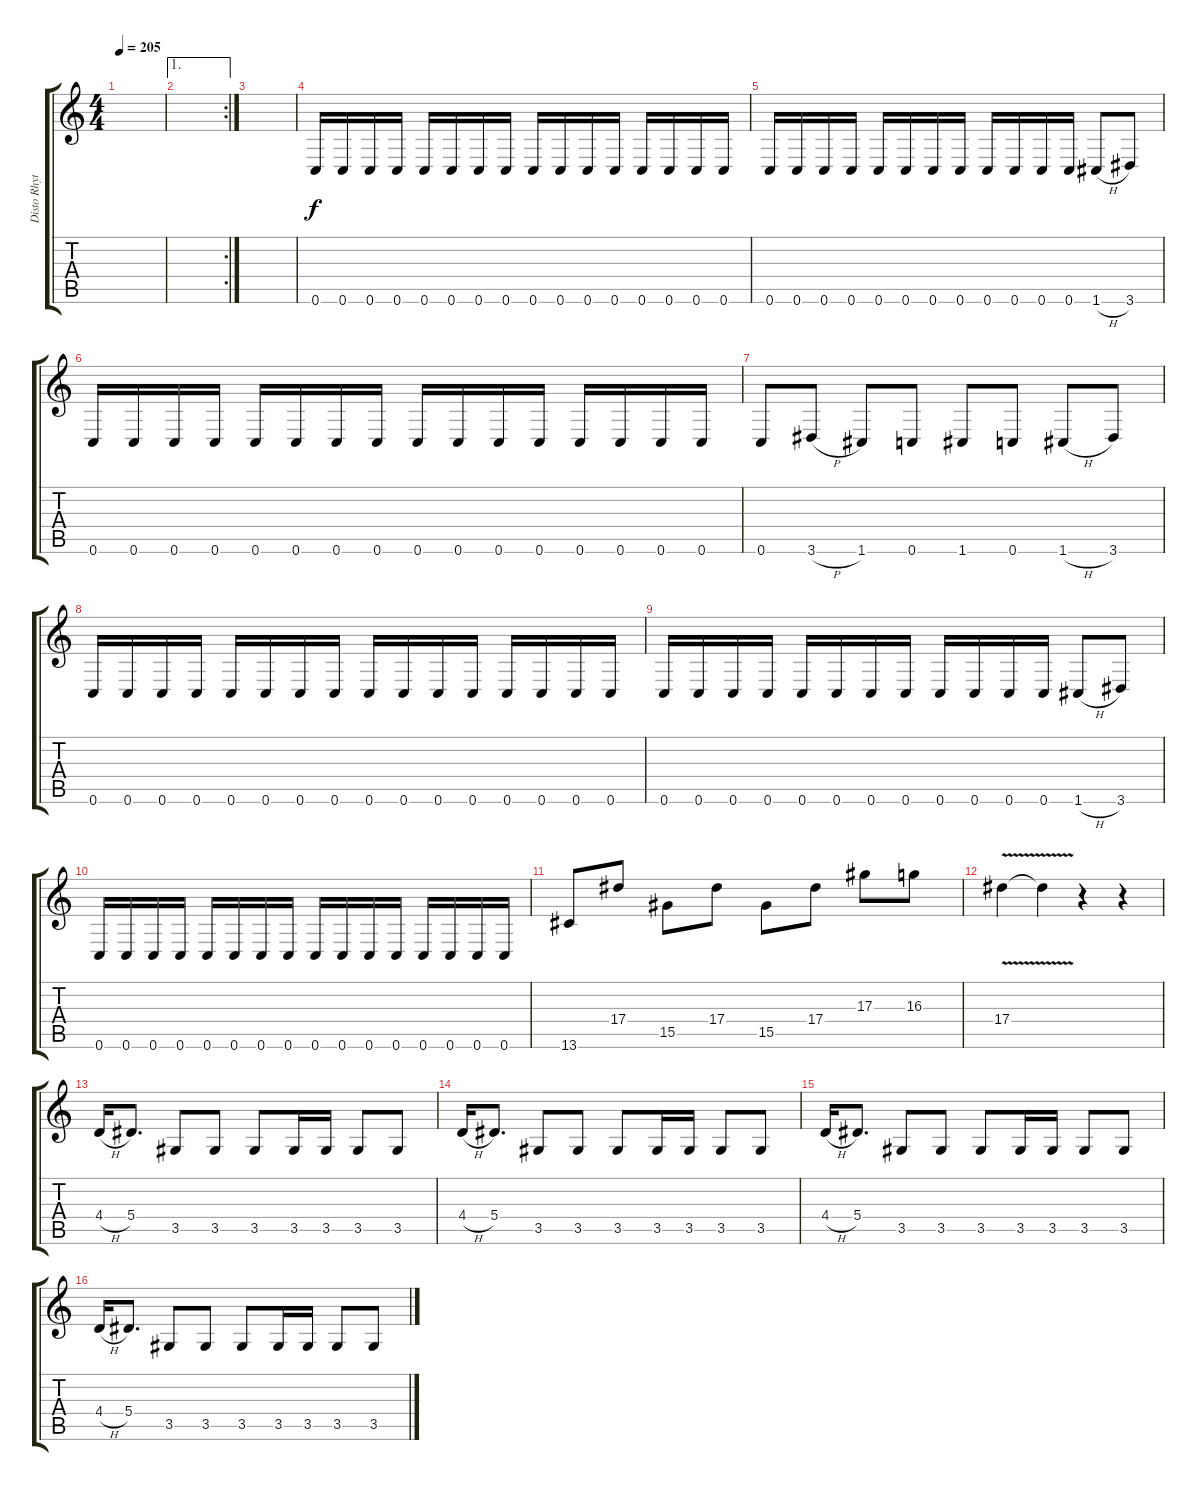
\track ("Disto Rhytme" "Disto Rhyt") {instrument distortionguitar}
\staff {score tabs}
\tuning (C4 G3 Eb3 Bb2 F2 C2) {hide}
\ts (4 4)
\tempo 205
\clef g2
\ks c
|
\ae 1
\rc 2
|
|
0.6.16 0.6.16 0.6.16 0.6.16 0.6.16 0.6.16 0.6.16 0.6.16 0.6.16 0.6.16 0.6.16 0.6.16 0.6.16 0.6.16 0.6.16 0.6.16 |
0.6.16 0.6.16 0.6.16 0.6.16 0.6.16 0.6.16 0.6.16 0.6.16 0.6.16 0.6.16 0.6.16 0.6.16 1.6{h}.8 3.6.8 |
0.6.16 0.6.16 0.6.16 0.6.16 0.6.16 0.6.16 0.6.16 0.6.16 0.6.16 0.6.16 0.6.16 0.6.16 0.6.16 0.6.16 0.6.16 0.6.16 |
0.6.8 3.6{h}.8 1.6.8 0.6.8 1.6.8 0.6.8 1.6{h}.8 3.6.8 |
0.6.16 0.6.16 0.6.16 0.6.16 0.6.16 0.6.16 0.6.16 0.6.16 0.6.16 0.6.16 0.6.16 0.6.16 0.6.16 0.6.16 0.6.16 0.6.16 |
0.6.16 0.6.16 0.6.16 0.6.16 0.6.16 0.6.16 0.6.16 0.6.16 0.6.16 0.6.16 0.6.16 0.6.16 1.6{h}.8 3.6.8 |
0.6.16 0.6.16 0.6.16 0.6.16 0.6.16 0.6.16 0.6.16 0.6.16 0.6.16 0.6.16 0.6.16 0.6.16 0.6.16 0.6.16 0.6.16 0.6.16 |
13.6.8 17.4.8 15.5.8 17.4.8 15.5.8 17.4.8 17.3.8 16.3.8 |
17.4{v}.4 17.4{t}.4{dy f} r.4 r.4 |
4.4{h}.16 5.4.8{d} 3.5.8 3.5.8 3.5.8 3.5.16 3.5.16 3.5.8 3.5.8 |
4.4{h}.16 5.4.8{d} 3.5.8 3.5.8 3.5.8 3.5.16 3.5.16 3.5.8 3.5.8 |
4.4{h}.16 5.4.8{d} 3.5.8 3.5.8 3.5.8 3.5.16 3.5.16 3.5.8 3.5.8 |
4.4{h}.16 5.4.8{d} 3.5.8 3.5.8 3.5.8 3.5.16 3.5.16 3.5.8 3.5.8
